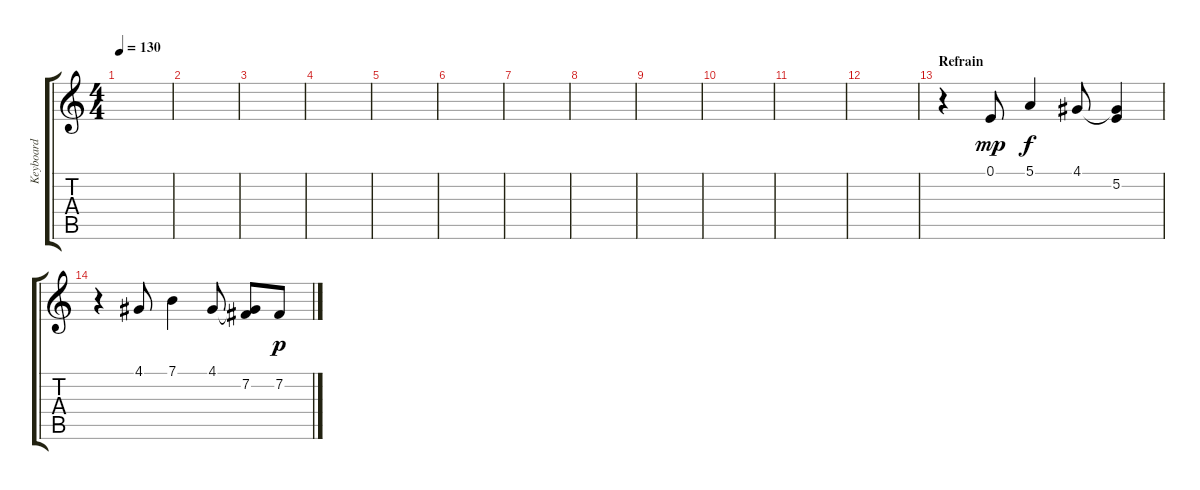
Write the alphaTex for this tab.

\track ("Keyboard" "Keyboard") {instrument harpsichord}
\staff {score tabs}
\tuning (E4 B3 G3 D3 A2 E2) {hide}
\ts (4 4)
\tempo 130
\clef g2
\ks c
|
|
|
|
|
|
|
|
|
|
|
|
\section ("" "Refrain")
r.4 0.1.8{dy mp} 5.1.4{dy f} 4.1.8 (4.1{t} 5.2).4 |
r.4 4.1.8 7.1.4 4.1.8 (4.1{t} 7.2).8 7.2.8{dy p}
